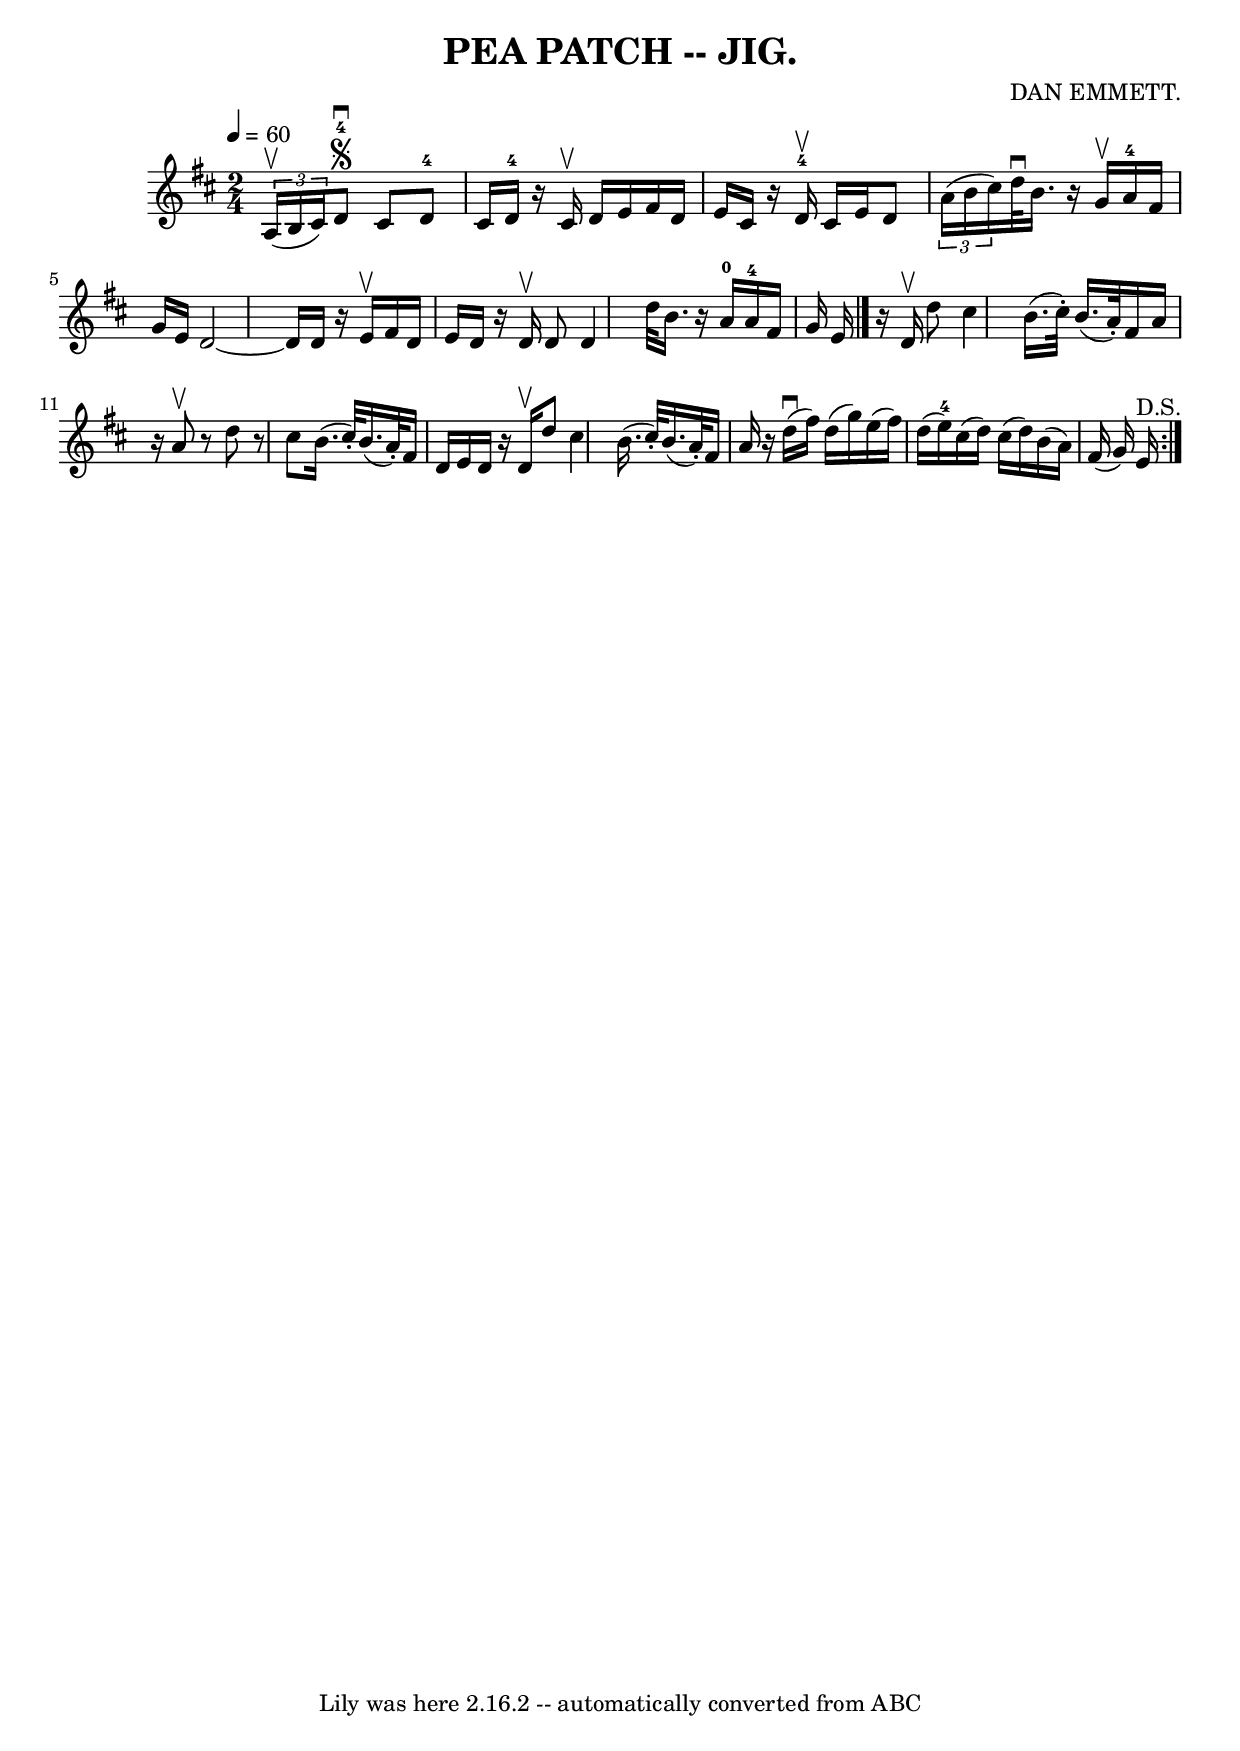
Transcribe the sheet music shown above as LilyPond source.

\version "2.16.2"
\include "Mammoth.ily"
\header {
  %% book = "Coles pg. 82.4"
  composer = "DAN EMMETT."
  crossRefNumber = "1"
  footnotes = ""
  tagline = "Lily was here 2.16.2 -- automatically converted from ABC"
  title = "PEA PATCH -- JIG."

}
voicedefault =  {


  \time 2/4 \tempo  4=60
  
  \key d \major
   \times 2/3 { a16 (^\upbow b16 cis'16) 
			     }   |
  
  d'8-4^\segno^\downbow cis'8 d'8-4 cis'16 d'16-4   
  |
  r16 cis'16^\upbow d'16 e'16 fis'16 d'16 e'16    
  cis'16  |
  r16 d'16-4^\upbow cis'16 e'16 d'8    
  \times 2/3 { a'16 (b'16 cis''16) 
	     }   |
  d''32^\downbow   
  b'16.    r16 g'16^\upbow a'16-4 fis'16 g'16 e'16  |
  
  d'2   ~    |
  d'16 d'16    r16 e'16^\upbow fis'16 d'16    
  e'16 d'16    |
  r16 d'16^\upbow d'8 d'4  |
  d''32    
  b'16.    r16 a'16-0 a'16-4 fis'16 g'16 e'16  \bar "|."    
  
  \repeat volta 2 {
    r16 d'16^\upbow d''8 cis''4    |
    b'16. (
    cis''32 -.) b'16. (a'32 -.) fis'16 a'16    r16 a'8^\upbow   
    |
    r8 d''8    r8 cis''8  |
    b'16. (cis''32 -.) b'16. 
    (a'32 -.) fis'16 d'16 e'16 d'16  |
    r16 d'16 
    ^\upbow d''8 cis''4    |
    b'16. (cis''32 -.) b'16. (a'32 
    -.) fis'16 a'16    r16 d''16 (^\downbow   |
    fis''16)   
    d''16 (g''16) e''16 (fis''16) d''16 (e''16-4) cis''16 
    (|
    d''16) cis''16 (d''16) b'16 (a'16) fis'16 (
    g'16) e'16^"D.S."   
  }   

}

\score{
  <<

    \context Staff="default"
    {
      \voicedefault 
      
    }

  >>
  \layout {
    
  }
  \midi {
  }

}
